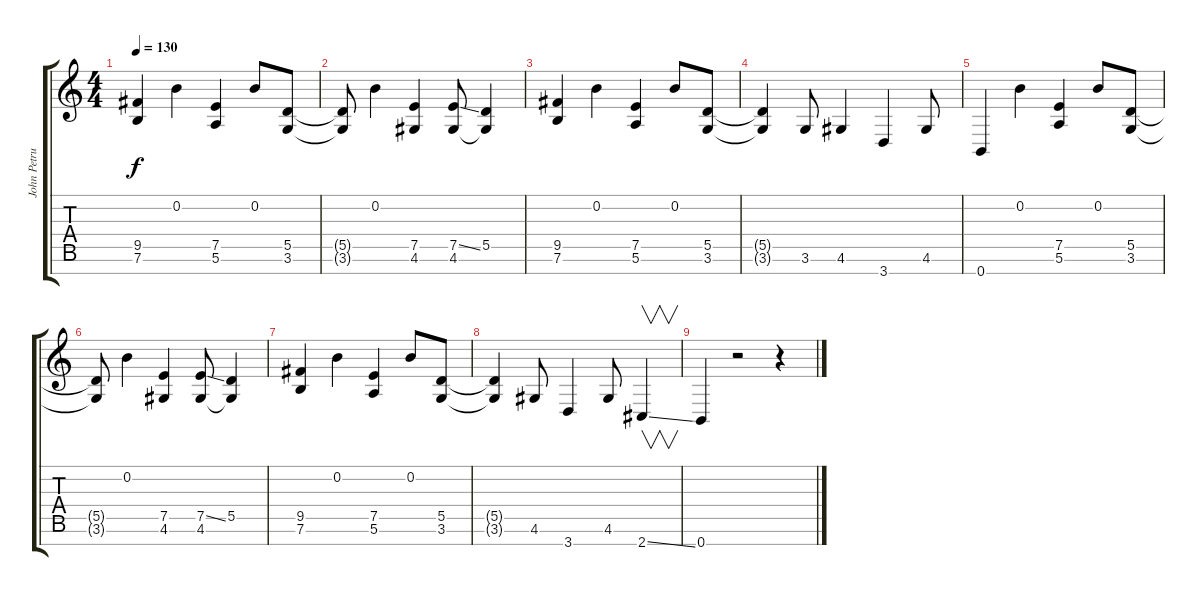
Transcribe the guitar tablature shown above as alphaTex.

\track ("John Petrucci Rhythm" "John Petru") {instrument distortionguitar}
\staff {score tabs}
\tuning (E4 B3 G3 D3 A2 E2 B1) {hide}
\ts (4 4)
\tempo 130
\clef g2
\ks c
(9.5 7.6).4{dy f} 0.2.4 (7.5 5.6).4 0.2.8 (5.5 3.6).8 |
(5.5{t} 3.6{t}).8 0.2.4 (7.5 4.6).4 (7.5{ss} 4.6).8 (5.5 4.6{t}).4 |
(9.5 7.6).4 0.2.4 (7.5 5.6).4 0.2.8 (5.5 3.6).8 |
(5.5{t} 3.6{t}).4 3.6.8 4.6.4 3.7.4 4.6.8 |
0.7.4 0.2.4 (7.5 5.6).4 0.2.8 (5.5 3.6).8 |
(5.5{t} 3.6{t}).8 0.2.4 (7.5 4.6).4 (7.5{ss} 4.6).8 (5.5 4.6{t}).4 |
(9.5 7.6).4 0.2.4 (7.5 5.6).4 0.2.8 (5.5 3.6).8 |
(5.5{t} 3.6{t}).4 4.6.8 3.7.4 4.6.8 2.7{ss}.4{v} |
0.7.4 r.2 r.4
